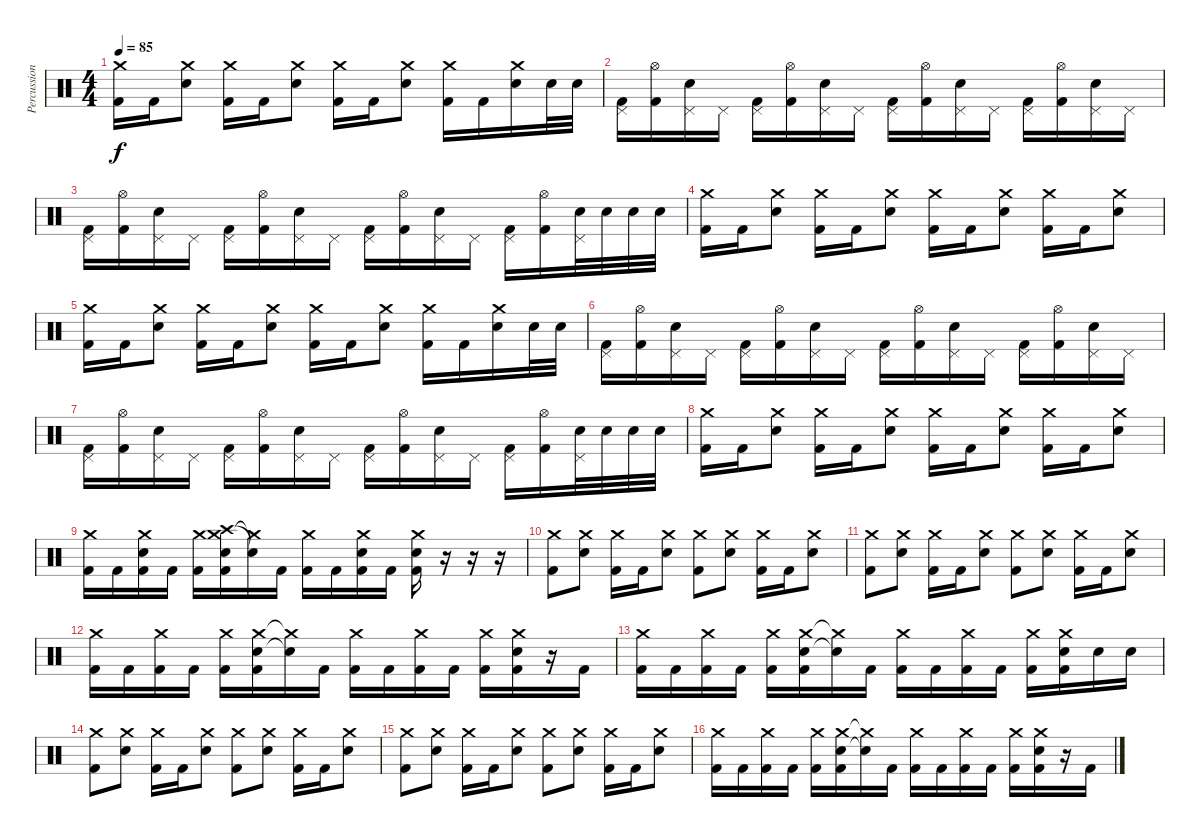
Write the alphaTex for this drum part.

\track ("Percussion" "Percussion") {instrument percussion}
\staff {score}
\articulation defaults
\ts (4 4)
\tempo 85
\clef neutral
\ks c
("Crash medium (hit)" "Kick (hit) 2").16{dy f} "Kick (hit) 2".16 ("Crash medium (hit)" "Electric Snare (hit)").8 ("Crash medium (hit)" "Kick (hit) 2").16 "Kick (hit) 2".16 ("Crash medium (hit)" "Electric Snare (hit)").8 ("Crash medium (hit)" "Kick (hit) 2").16 "Kick (hit) 2".16 ("Crash medium (hit)" "Electric Snare (hit)").8 ("Crash medium (hit)" "Kick (hit) 2").16 "Kick (hit) 2".16 ("Crash medium (hit)" "Electric Snare (hit)").16 "Electric Snare (hit)".32 "Electric Snare (hit)".32 |
("Pedal Hi-Hat (hit)" "Kick (hit) 2").16 ("Hi-Hat (open)" "Kick (hit) 2").16 ("Pedal Hi-Hat (hit)" "Electric Snare (hit)").16 "Pedal Hi-Hat (hit)".16 ("Pedal Hi-Hat (hit)" "Kick (hit) 2").16 ("Hi-Hat (open)" "Kick (hit) 2").16 ("Pedal Hi-Hat (hit)" "Electric Snare (hit)").16 "Pedal Hi-Hat (hit)".16 ("Pedal Hi-Hat (hit)" "Kick (hit) 2").16 ("Hi-Hat (open)" "Kick (hit) 2").16 ("Pedal Hi-Hat (hit)" "Electric Snare (hit)").16 "Pedal Hi-Hat (hit)".16 ("Pedal Hi-Hat (hit)" "Kick (hit) 2").16 ("Hi-Hat (open)" "Kick (hit) 2").16 ("Pedal Hi-Hat (hit)" "Electric Snare (hit)").16 "Pedal Hi-Hat (hit)".16 |
("Pedal Hi-Hat (hit)" "Kick (hit) 2").16 ("Hi-Hat (open)" "Kick (hit) 2").16 ("Pedal Hi-Hat (hit)" "Electric Snare (hit)").16 "Pedal Hi-Hat (hit)".16 ("Pedal Hi-Hat (hit)" "Kick (hit) 2").16 ("Hi-Hat (open)" "Kick (hit) 2").16 ("Pedal Hi-Hat (hit)" "Electric Snare (hit)").16 "Pedal Hi-Hat (hit)".16 ("Pedal Hi-Hat (hit)" "Kick (hit) 2").16 ("Hi-Hat (open)" "Kick (hit) 2").16 ("Pedal Hi-Hat (hit)" "Electric Snare (hit)").16 "Pedal Hi-Hat (hit)".16 ("Pedal Hi-Hat (hit)" "Kick (hit) 2").16 ("Hi-Hat (open)" "Kick (hit) 2").16 ("Pedal Hi-Hat (hit)" "Electric Snare (hit)").32 "Electric Snare (hit)".32 "Electric Snare (hit)".32 "Electric Snare (hit)".32 |
("Crash medium (hit)" "Kick (hit) 2").16 "Kick (hit) 2".16 ("Crash medium (hit)" "Electric Snare (hit)").8 ("Crash medium (hit)" "Kick (hit) 2").16 "Kick (hit) 2".16 ("Crash medium (hit)" "Electric Snare (hit)").8 ("Crash medium (hit)" "Kick (hit) 2").16 "Kick (hit) 2".16 ("Crash medium (hit)" "Electric Snare (hit)").8 ("Crash medium (hit)" "Kick (hit) 2").16 "Kick (hit) 2".16 ("Crash medium (hit)" "Electric Snare (hit)").8 |
("Crash medium (hit)" "Kick (hit) 2").16 "Kick (hit) 2".16 ("Crash medium (hit)" "Electric Snare (hit)").8 ("Crash medium (hit)" "Kick (hit) 2").16 "Kick (hit) 2".16 ("Crash medium (hit)" "Electric Snare (hit)").8 ("Crash medium (hit)" "Kick (hit) 2").16 "Kick (hit) 2".16 ("Crash medium (hit)" "Electric Snare (hit)").8 ("Crash medium (hit)" "Kick (hit) 2").16 "Kick (hit) 2".16 ("Crash medium (hit)" "Electric Snare (hit)").16 "Electric Snare (hit)".32 "Electric Snare (hit)".32 |
("Pedal Hi-Hat (hit)" "Kick (hit) 2").16 ("Hi-Hat (open)" "Kick (hit) 2").16 ("Pedal Hi-Hat (hit)" "Electric Snare (hit)").16 "Pedal Hi-Hat (hit)".16 ("Pedal Hi-Hat (hit)" "Kick (hit) 2").16 ("Hi-Hat (open)" "Kick (hit) 2").16 ("Pedal Hi-Hat (hit)" "Electric Snare (hit)").16 "Pedal Hi-Hat (hit)".16 ("Pedal Hi-Hat (hit)" "Kick (hit) 2").16 ("Hi-Hat (open)" "Kick (hit) 2").16 ("Pedal Hi-Hat (hit)" "Electric Snare (hit)").16 "Pedal Hi-Hat (hit)".16 ("Pedal Hi-Hat (hit)" "Kick (hit) 2").16 ("Hi-Hat (open)" "Kick (hit) 2").16 ("Pedal Hi-Hat (hit)" "Electric Snare (hit)").16 "Pedal Hi-Hat (hit)".16 |
("Pedal Hi-Hat (hit)" "Kick (hit) 2").16 ("Hi-Hat (open)" "Kick (hit) 2").16 ("Pedal Hi-Hat (hit)" "Electric Snare (hit)").16 "Pedal Hi-Hat (hit)".16 ("Pedal Hi-Hat (hit)" "Kick (hit) 2").16 ("Hi-Hat (open)" "Kick (hit) 2").16 ("Pedal Hi-Hat (hit)" "Electric Snare (hit)").16 "Pedal Hi-Hat (hit)".16 ("Pedal Hi-Hat (hit)" "Kick (hit) 2").16 ("Hi-Hat (open)" "Kick (hit) 2").16 ("Pedal Hi-Hat (hit)" "Electric Snare (hit)").16 "Pedal Hi-Hat (hit)".16 ("Pedal Hi-Hat (hit)" "Kick (hit) 2").16 ("Hi-Hat (open)" "Kick (hit) 2").16 ("Pedal Hi-Hat (hit)" "Electric Snare (hit)").32 "Electric Snare (hit)".32 "Electric Snare (hit)".32 "Electric Snare (hit)".32 |
("Crash medium (hit)" "Kick (hit) 2").16 "Kick (hit) 2".16 ("Crash medium (hit)" "Electric Snare (hit)").8 ("Crash medium (hit)" "Kick (hit) 2").16 "Kick (hit) 2".16 ("Crash medium (hit)" "Electric Snare (hit)").8 ("Crash medium (hit)" "Kick (hit) 2").16 "Kick (hit) 2".16 ("Crash medium (hit)" "Electric Snare (hit)").8 ("Crash medium (hit)" "Kick (hit) 2").16 "Kick (hit) 2".16 ("Crash medium (hit)" "Electric Snare (hit)").8 |
("Crash medium (hit)" "Kick (hit) 2").16 "Kick (hit) 2".16 ("Crash medium (hit)" "Electric Snare (hit)" "Kick (hit) 2").16 "Kick (hit) 2".16 ("Crash medium (hit)" "Kick (hit) 2").16 ("Crash medium (hit)" "Crash high (hit)" "Electric Snare (hit)" "Kick (hit) 2").16 ("Crash medium (hit)"{t} "Electric Snare (hit)"{t}).16 "Kick (hit) 2".16 ("Crash medium (hit)" "Kick (hit) 2").16 "Kick (hit) 2".16 ("Crash medium (hit)" "Electric Snare (hit)" "Kick (hit) 2").16 "Kick (hit) 2".16 ("Crash medium (hit)" "Electric Snare (hit)" "Kick (hit) 2").16 r.16 r.16 r.16 |
("Crash medium (hit)" "Kick (hit) 2").8 ("Crash medium (hit)" "Electric Snare (hit)").8 ("Crash medium (hit)" "Kick (hit) 2").16 "Kick (hit) 2".16 ("Crash medium (hit)" "Electric Snare (hit)").8 ("Crash medium (hit)" "Kick (hit) 2").8 ("Crash medium (hit)" "Electric Snare (hit)").8 ("Crash medium (hit)" "Kick (hit) 2").16 "Kick (hit) 2".16 ("Crash medium (hit)" "Electric Snare (hit)").8 |
("Crash medium (hit)" "Kick (hit) 2").8 ("Crash medium (hit)" "Electric Snare (hit)").8 ("Crash medium (hit)" "Kick (hit) 2").16 "Kick (hit) 2".16 ("Crash medium (hit)" "Electric Snare (hit)").8 ("Crash medium (hit)" "Kick (hit) 2").8 ("Crash medium (hit)" "Electric Snare (hit)").8 ("Crash medium (hit)" "Kick (hit) 2").16 "Kick (hit) 2".16 ("Crash medium (hit)" "Electric Snare (hit)").8 |
("Crash medium (hit)" "Kick (hit) 2").16 "Kick (hit) 2".16 ("Crash medium (hit)" "Kick (hit) 2").16 "Kick (hit) 2".16 ("Crash medium (hit)" "Kick (hit) 2").16 ("Crash medium (hit)" "Electric Snare (hit)" "Kick (hit) 2").16 ("Crash medium (hit)"{t} "Electric Snare (hit)"{t}).16 "Kick (hit) 2".16 ("Crash medium (hit)" "Kick (hit) 2").16 "Kick (hit) 2".16 ("Crash medium (hit)" "Kick (hit) 2").16 "Kick (hit) 2".16 ("Crash medium (hit)" "Kick (hit) 2").16 ("Crash medium (hit)" "Electric Snare (hit)" "Kick (hit) 2").16 r.16 "Kick (hit) 2".16 |
("Crash medium (hit)" "Kick (hit) 2").16 "Kick (hit) 2".16 ("Crash medium (hit)" "Kick (hit) 2").16 "Kick (hit) 2".16 ("Crash medium (hit)" "Kick (hit) 2").16 ("Crash medium (hit)" "Electric Snare (hit)" "Kick (hit) 2").16 ("Crash medium (hit)"{t} "Electric Snare (hit)"{t}).16 "Kick (hit) 2".16 ("Crash medium (hit)" "Kick (hit) 2").16 "Kick (hit) 2".16 ("Crash medium (hit)" "Kick (hit) 2").16 "Kick (hit) 2".16 ("Crash medium (hit)" "Kick (hit) 2").16 ("Crash medium (hit)" "Electric Snare (hit)" "Kick (hit) 2").16 "Electric Snare (hit)".16 "Electric Snare (hit)".16 |
("Crash medium (hit)" "Kick (hit) 2").8 ("Crash medium (hit)" "Electric Snare (hit)").8 ("Crash medium (hit)" "Kick (hit) 2").16 "Kick (hit) 2".16 ("Crash medium (hit)" "Electric Snare (hit)").8 ("Crash medium (hit)" "Kick (hit) 2").8 ("Crash medium (hit)" "Electric Snare (hit)").8 ("Crash medium (hit)" "Kick (hit) 2").16 "Kick (hit) 2".16 ("Crash medium (hit)" "Electric Snare (hit)").8 |
("Crash medium (hit)" "Kick (hit) 2").8 ("Crash medium (hit)" "Electric Snare (hit)").8 ("Crash medium (hit)" "Kick (hit) 2").16 "Kick (hit) 2".16 ("Crash medium (hit)" "Electric Snare (hit)").8 ("Crash medium (hit)" "Kick (hit) 2").8 ("Crash medium (hit)" "Electric Snare (hit)").8 ("Crash medium (hit)" "Kick (hit) 2").16 "Kick (hit) 2".16 ("Crash medium (hit)" "Electric Snare (hit)").8 |
("Crash medium (hit)" "Kick (hit) 2").16 "Kick (hit) 2".16 ("Crash medium (hit)" "Kick (hit) 2").16 "Kick (hit) 2".16 ("Crash medium (hit)" "Kick (hit) 2").16 ("Crash medium (hit)" "Electric Snare (hit)" "Kick (hit) 2").16 ("Crash medium (hit)"{t} "Electric Snare (hit)"{t}).16 "Kick (hit) 2".16 ("Crash medium (hit)" "Kick (hit) 2").16 "Kick (hit) 2".16 ("Crash medium (hit)" "Kick (hit) 2").16 "Kick (hit) 2".16 ("Crash medium (hit)" "Kick (hit) 2").16 ("Crash medium (hit)" "Electric Snare (hit)" "Kick (hit) 2").16 r.16 "Kick (hit) 2".16
